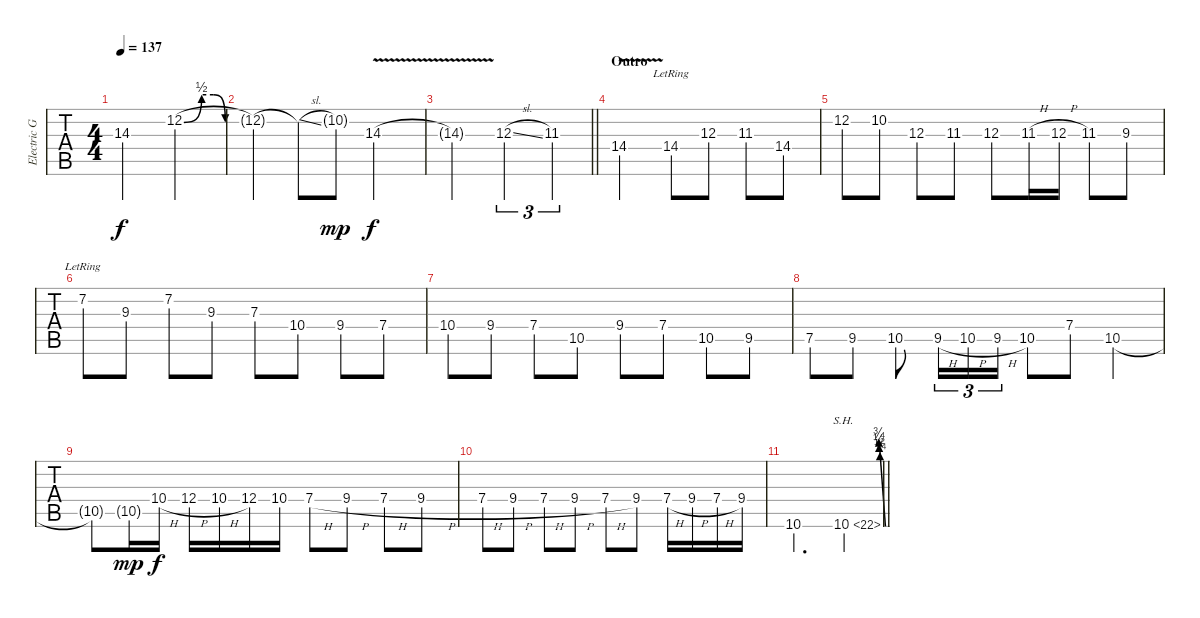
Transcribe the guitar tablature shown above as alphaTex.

\track ("Electric Guitar" "Electric G") {instrument overdrivenguitar}
\staff {tabs}
\tuning (Eb4 Bb3 Gb3 Db3 Ab2 Eb2) {hide}
\ts (4 4)
\tempo 137
\clef g2
\ks ebminor
14.3{t}.2{dy f} 12.2{be (custom 0 0 15 2 25 2 35 0 60 0)}.2 |
12.2{be (hold 0 0 60 0) t}.4 12.2{sl t}.8 10.2{g}.8{dy mp} 14.3{v}.2{dy f} |
\barLineRight lightlight
14.3{t}.2 12.3{sl}.2{tu (3 2)} 11.3.4{tu (3 2)} |
\section ("" "Outro")
14.4{v}.2{volume 2} 14.4{lr}.8 12.3.8 11.3.8 14.4.8 |
12.2.8 10.2.8 12.3.8 11.3.8 12.3.8 11.3{h}.16 12.3{h}.16 11.3.8 9.3.8 |
7.2{lr}.8 9.3.8 7.2.8 9.3.8 7.3.8 10.4.8 9.4.8 7.4.8 |
10.4.8 9.4.8 7.4.8 10.5.8 9.4.8 7.4.8 10.5.8 9.5.8 |
7.5.8{volume 0} 9.5.8 10.5.8 9.5{h}.16{tu (3 2)} 10.5{h}.16{tu (3 2)} 9.5{h}.16{tu (3 2)} 10.5.8 7.4.8 10.5.4 |
10.5{t}.8 10.5{g}.16{dy mp} 10.4{h}.16{dy f} 12.4{h}.16 10.4{h}.16 12.4.16 10.4.16 7.4{h}.8 9.4{h}.8 7.4{h}.8 9.4{h}.8 |
7.4{h}.8 9.4{h}.8 7.4{h}.8 9.4{h}.8 7.4{h}.8 9.4.8 7.4{h}.16 9.4{h}.16 7.4{h}.16 9.4.16 |
\barLineRight lightlight
10.6.2{d} 10.6{be (custom 0 0 50 1 58 2 60 3) sh 12}.4
